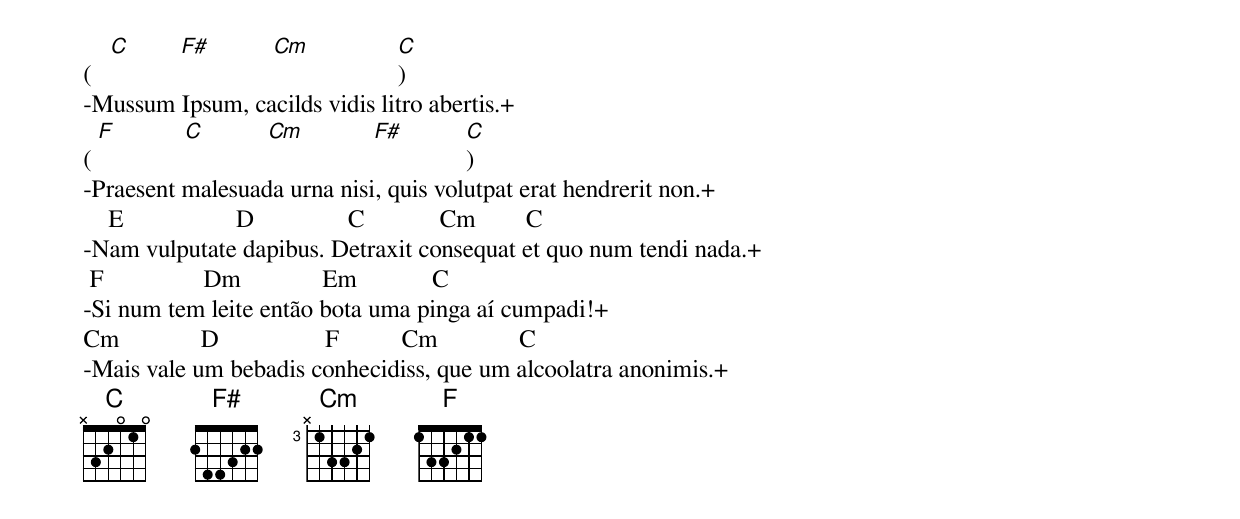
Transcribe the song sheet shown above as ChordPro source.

(   [C]        [F#]          [Cm]              [C])
-Mussum Ipsum, cacilds vidis litro abertis.+
( [F]           [C]          [Cm]           [F#]          [C])
-Praesent malesuada urna nisi, quis volutpat erat hendrerit non.+
    E                  D               C            Cm        C
-Nam vulputate dapibus. Detraxit consequat et quo num tendi nada.+
 F                Dm             Em            C
-Si num tem leite então bota uma pinga aí cumpadi!+
Cm             D                 F          Cm             C
-Mais vale um bebadis conhecidiss, que um alcoolatra anonimis.+
